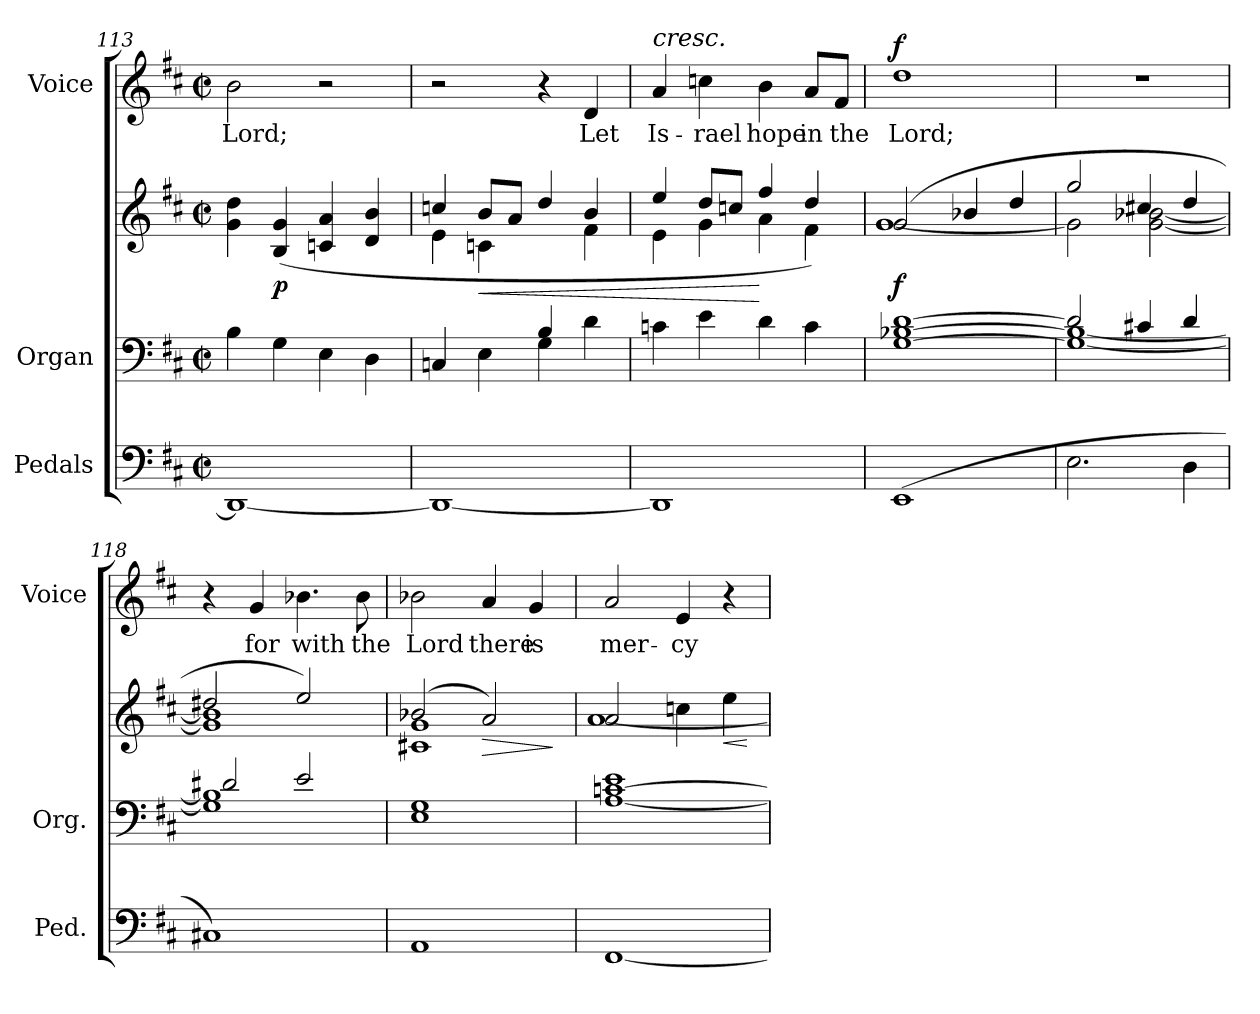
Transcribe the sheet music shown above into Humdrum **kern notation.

**kern	**kern	**kern	**dynam	**kern	**text	**dynam
*part3	*part2	*part2	*part2	*part1	*part1	*part1
*staff4	*staff3	*staff2	*staff2/3	*staff1	*staff1	*staff1
*I"Pedals	*I"Organ	*	*	*I"Voice	*	*
*I'Ped.	*I'Org.	*	*	*I'Voice	*	*
*clefF4	*clefF4	*clefG2	*	*clefG2	*	*
*k[f#c#]	*k[f#c#]	*k[f#c#]	*	*k[f#c#]	*	*
*D:	*D:	*D:	*	*D:	*	*
*M2/2	*M2/2	*M2/2	*	*M2/2	*	*
*met(c|)	*met(c|)	*met(c|)	*	*met(c|)	*	*
=113	=113	=113	=113	=113	=113	=113
!	!	!	!	!	!LO:LY:b:color=#000000	!
1DDi_	4Bi\	4gi\ 4ddi	.	2bi\	Lord;	.
.	4Gi\	(4Bi/ 4gi	p	.	.	.
.	4Ei\	4cni/ 4ai	.	2r	.	.
.	4Di\	4di/ 4bi	.	.	.	.
=114	=114	=114	=114	=114	=114	=114
*	*^	*^	*	*	*	*
1DDi_	4Cni/	2ryy	4ccni/	4ei\	.	2r	.	.
!	!	!	!	!	!LO:HP:b	!	!	!
.	4Ei\	.	8bi/L	4cni\	<	.	.	.
.	.	.	8ai/J	.	.	.	.	.
.	4Bi/	4Gi\	4ddi/	4ryy	.	4r	.	.
!	!	!	!	!	!	!	!LO:LY:b:color=#000000	!
.	4di\	4ryy	4bi/	4f#i\	.	4di/	Let	.
*	*v	*v	*	*	*	*	*	*
=115	=115	=115	=115	=115	=115	=115	=115
*	*^	*	*	*	*	*	*
!	!	!	!	!	!	!LO:TX:a:i:t=cresc.	!	!
!	!	!	!	!	!	!	!LO:LY:b:color=#000000	!
*	*v	*v	*	*	*	*	*	*
1DDi]	4cni\	4eei/	4ei\	.	4ai/	Is-	.
!	!	!	!	!	!	!LO:LY:b:color=#000000	!
.	4ei\	8ddi/L	4gi\	.	4ccni\	-rael	.
.	.	8ccni/J	.	.	.	.	.
!	!	!	!	!	!	!LO:LY:b:color=#000000	!
.	4di\	4ff#i/	4ai\	[	4bi\	hope	.
!	!	!	!	!	!	!LO:LY:b:color=#000000	!
.	4ci\	4ddi/)	4f#i\	.	8ai/L	in	.
!	!	!	!	!	!	!LO:LY:b:color=#000000	!
.	.	.	.	.	8f#i/J	the	.
!!LO:LB:g=z
=116	=116	=116	=116	=116	=116	=116	=116
*	*^	*	*	*	*	*	*
!	!	!	!	!	!	!	!LO:LY:b:color=#000000	!
(1EEi	[1Gi [1B-Xi [1di	1ryy	(2gi/	[1gi	f	1ddi	Lord;	f
.	.	.	4b-Xi/	.	.	.	.	.
.	.	.	4ddi/	.	.	.	.	.
=117	=117	=117	=117	=117	=117	=117	=117	=117
2.Ei\	2di/]	1Gi_ 1B-i_	2ggi/	2gi\]	.	1r	.	.
.	4c#Xi/	.	4cc#Xi/	[2gi\ [2b-Xi	.	.	.	.
4Di\	4di/	.	4ddi/	.	.	.	.	.
=118	=118	=118	=118	=118	=118	=118	=118	=118
1C#Xi)	1Gi] 1B-i]	2d#Xi/	2dd#Xi/	1gi] 1b-i]	.	4r	.	.
!	!	!	!	!	!	!	!LO:LY:b:color=#000000	!
.	.	.	.	.	.	4gi/	for	.
!	!	!	!	!	!	!	!LO:LY:b:color=#000000	!
.	.	2ei/	2eei/)	.	.	4.b-Xi\	with	.
!	!	!	!	!	!	!	!LO:LY:b:color=#000000	!
.	.	.	.	.	.	8b-i\	the	.
*	*v	*v	*	*	*	*	*	*
=119	=119	=119	=119	=119	=119	=119	=119
!	!	!	!	!	!	!LO:LY:b:color=#000000	!
1AAi	1Ei 1Gi	(2b-Xi/	1c#Xi 1gi	.	2b-Xi\	Lord	.
!	!	!	!	!LO:HP:b	!	!	!
!	!	!	!	!	!	!LO:LY:b:color=#000000	!
.	.	2ai/)	.	>	4ai/	there	.
!	!	!	!	!	!	!LO:LY:b:color=#000000	!
.	.	.	.	.	4gi/	is	.
*	*	*v	*v	*	*	*	*
.	.	.	]	.	.	.
=120	=120	=120	=120	=120	=120	=120
*	*	*^	*	*	*	*
!	!	!	!	!	!	!LO:LY:b:color=#000000	!
[1FF#i	[1Ai [1cni 1ei	2ai/	[1ai	.	2ai/	mer-	.
!	!	!	!	!	!	!LO:LY:b:color=#000000	!
.	.	4ccni\	.	.	4ei/	-cy	.
!	!	!	!	!LO:HP:b	!	!	!
.	.	4eei\	.	<	4r	.	.
*	*	*v	*v	*	*	*	*
.	.	.	[	.	.	.
=	=	=	=	=	=	=
*-	*-	*-	*-	*-	*-	*-
